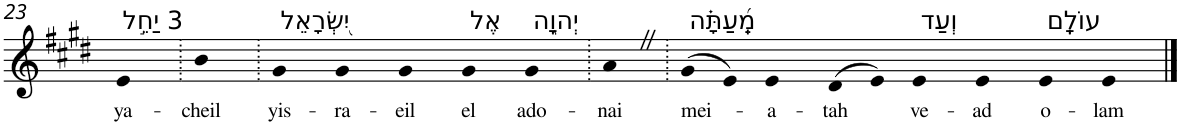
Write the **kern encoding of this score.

**kern	**text
*part1	*part1
*staff1	*staff1
*I"Piano	*
*I'Pno	*
!!LO:PB:g=z
*clefG2	*
*k[f#c#g#d#]	*
*E:	*
=23	=23
!LO:TX:a:t=3 יַחֵ֣ל	!
!	!LO:LY:b
4e	ya-
=24.	=24.
!	!LO:LY:b
4b	-cheil
=25.	=25.
!LO:TX:a:t=יִ֭שְׂרָאֵל	!
!	!LO:LY:b
4g#	yis-
!	!LO:LY:b
4g#	-ra-
!	!LO:LY:b
4g#	-eil
!LO:TX:a:t=אֶל	!
!	!LO:LY:b
4g#	el
!LO:TX:a:t=יְהוָ֑ה	!
!	!LO:LY:b
4g#	ado-
=26.	=26.
!	!LO:LY:b
4aZ	-nai
=27.	=27.
!LO:TX:a:t=מֵֽ֝עַתָּ֗ה	!
!	!LO:LY:b
(>8g#	mei-
8e)	.
!	!LO:LY:b
4e	-a-
!	!LO:LY:b
(>8d#	-tah
8e)	.
!LO:TX:a:t=וְעַד	!
!	!LO:LY:b
4e	ve-
!	!LO:LY:b
4e	-ad
!LO:TX:a:t=עוֹלָֽם	!
!	!LO:LY:b
4e	o-
!	!LO:LY:b
4e	-lam
==	==
*-	*-
